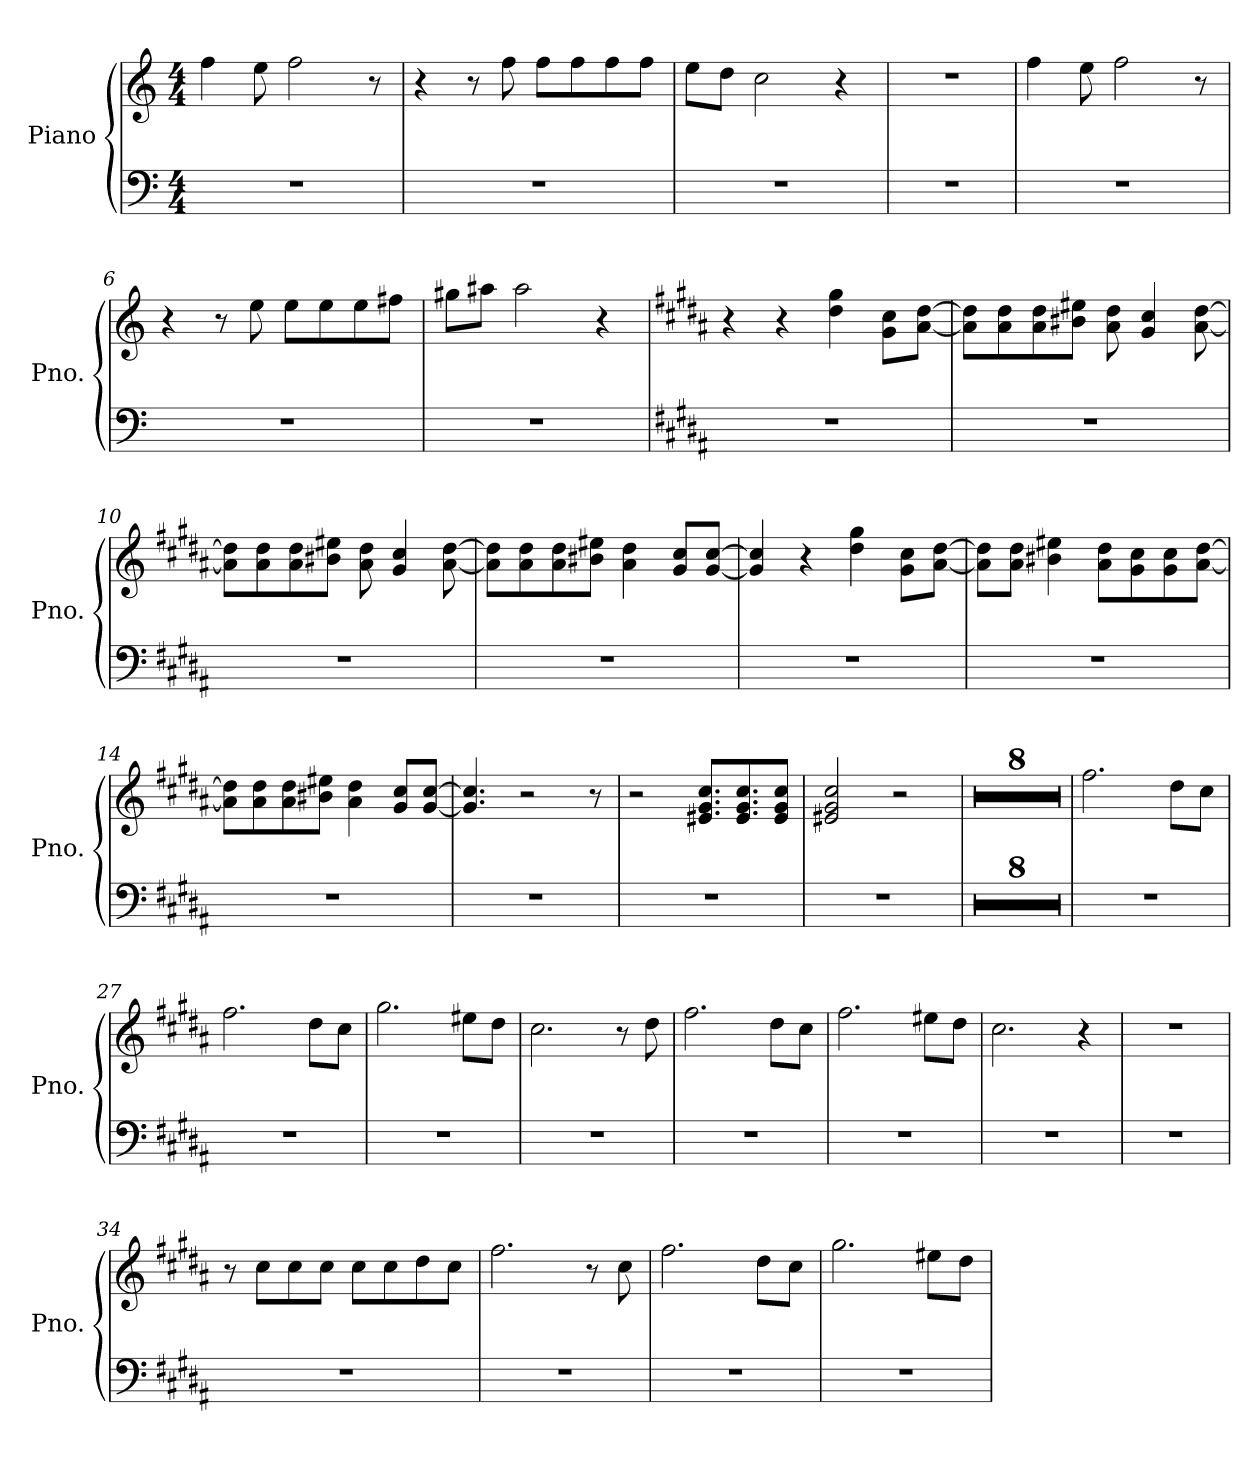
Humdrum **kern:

**kern	**kern
*part1	*part1
*staff2	*staff1
*I"Piano	*
*I'Pno.	*
*clefF4	*clefG2
*k[]	*k[]
*M4/4	*M4/4
*MM128	*MM128
=1	=1
1r	4ff\
.	8ee\
.	2ff\
.	8r
=2	=2
1r	4r
.	8r
.	8ff\
.	8ff\L
.	8ff\
.	8ff\
.	8ff\J
=3	=3
1r	8ee\L
.	8dd\J
.	2cc\
.	4r
=4	=4
1r	1r
=5	=5
1r	4ff\
.	8ee\
.	2ff\
.	8r
=6	=6
1r	4r
.	8r
.	8ee\
.	8ee\L
.	8ee\
.	8ee\
.	8ff#X\J
!!LO:LB:g=z
=7	=7
1r	8gg#X\L
.	8aa#X\J
.	2aa#\
.	4r
=8	=8
*k[f#c#g#d#a#]	*k[f#c#g#d#a#]
1r	4r
.	4r
.	4dd#\ 4gg#\
.	8g#\ 8cc#\L
.	[8a#\ [8dd#\J
=9	=9
1r	8a#\] 8dd#\]L
.	8a#\ 8dd#\
.	8a#\ 8dd#\
.	8b#X\ 8ee#X\J
.	8a#\ 8dd#\
.	4g#/ 4cc#/
.	[8a#\ [8dd#\
=10	=10
1r	8a#\] 8dd#\]L
.	8a#\ 8dd#\
.	8a#\ 8dd#\
.	8b#X\ 8ee#X\J
.	8a#\ 8dd#\
.	4g#/ 4cc#/
.	[8a#\ [8dd#\
!!LO:LB:g=z
=11	=11
1r	8a#\] 8dd#\]L
.	8a#\ 8dd#\
.	8a#\ 8dd#\
.	8b#X\ 8ee#X\J
.	4a#\ 4dd#\
.	8g#/ 8cc#/L
.	[8g#/ [8cc#/J
=12	=12
1r	4g#/] 4cc#/]
.	4r
.	4dd#\ 4gg#\
.	8g#\ 8cc#\L
.	[8a#\ [8dd#\J
=13	=13
1r	8a#\] 8dd#\]L
.	8a#\ 8dd#\J
.	4b#X\ 4ee#X\
.	8a#\ 8dd#\L
.	8g#\ 8cc#\
.	8g#\ 8cc#\
.	[8a#\ [8dd#\J
=14	=14
1r	8a#\] 8dd#\]L
.	8a#\ 8dd#\
.	8a#\ 8dd#\
.	8b#X\ 8ee#X\J
.	4a#\ 4dd#\
.	8g#/ 8cc#/L
.	[8g#/ [8cc#/J
=15	=15
1r	4.g#/] 4.cc#/]
.	2r
.	8r
!!LO:LB:g=z
=16	=16
1r	2r
.	8.e#X/ 8.g#/ 8.cc#/L
.	8.e#/ 8.g#/ 8.cc#/
.	8e#/ 8g#/ 8cc#/J
=17	=17
1r	2e#X/ 2g#/ 2cc#/
.	2r
=18	=18
1r	1r
=19	=19
1r	1r
=20	=20
1r	1r
=21	=21
1r	1r
=22	=22
1r	1r
=23	=23
1r	1r
=24	=24
1r	1r
=25	=25
1r	1r
=26	=26
1r	2.ff#\
.	8dd#\L
.	8cc#\J
!!LO:PB:g=z
=27	=27
1r	2.ff#\
.	8dd#\L
.	8cc#\J
=28	=28
1r	2.gg#\
.	8ee#X\L
.	8dd#\J
=29	=29
1r	2.cc#\
.	8r
.	8dd#\
=30	=30
1r	2.ff#\
.	8dd#\L
.	8cc#\J
=31	=31
1r	2.ff#\
.	8ee#X\L
.	8dd#\J
=32	=32
1r	2.cc#\
.	4r
=33	=33
1r	1r
=34	=34
1r	8r
.	8cc#\L
.	8cc#\
.	8cc#\J
.	8cc#\L
.	8cc#\
.	8dd#\
.	8cc#\J
!!LO:LB:g=z
=35	=35
1r	2.ff#\
.	8r
.	8cc#\
=36	=36
1r	2.ff#\
.	8dd#\L
.	8cc#\J
=37	=37
1r	2.gg#\
.	8ee#X\L
.	8dd#\J
=	=
*-	*-
